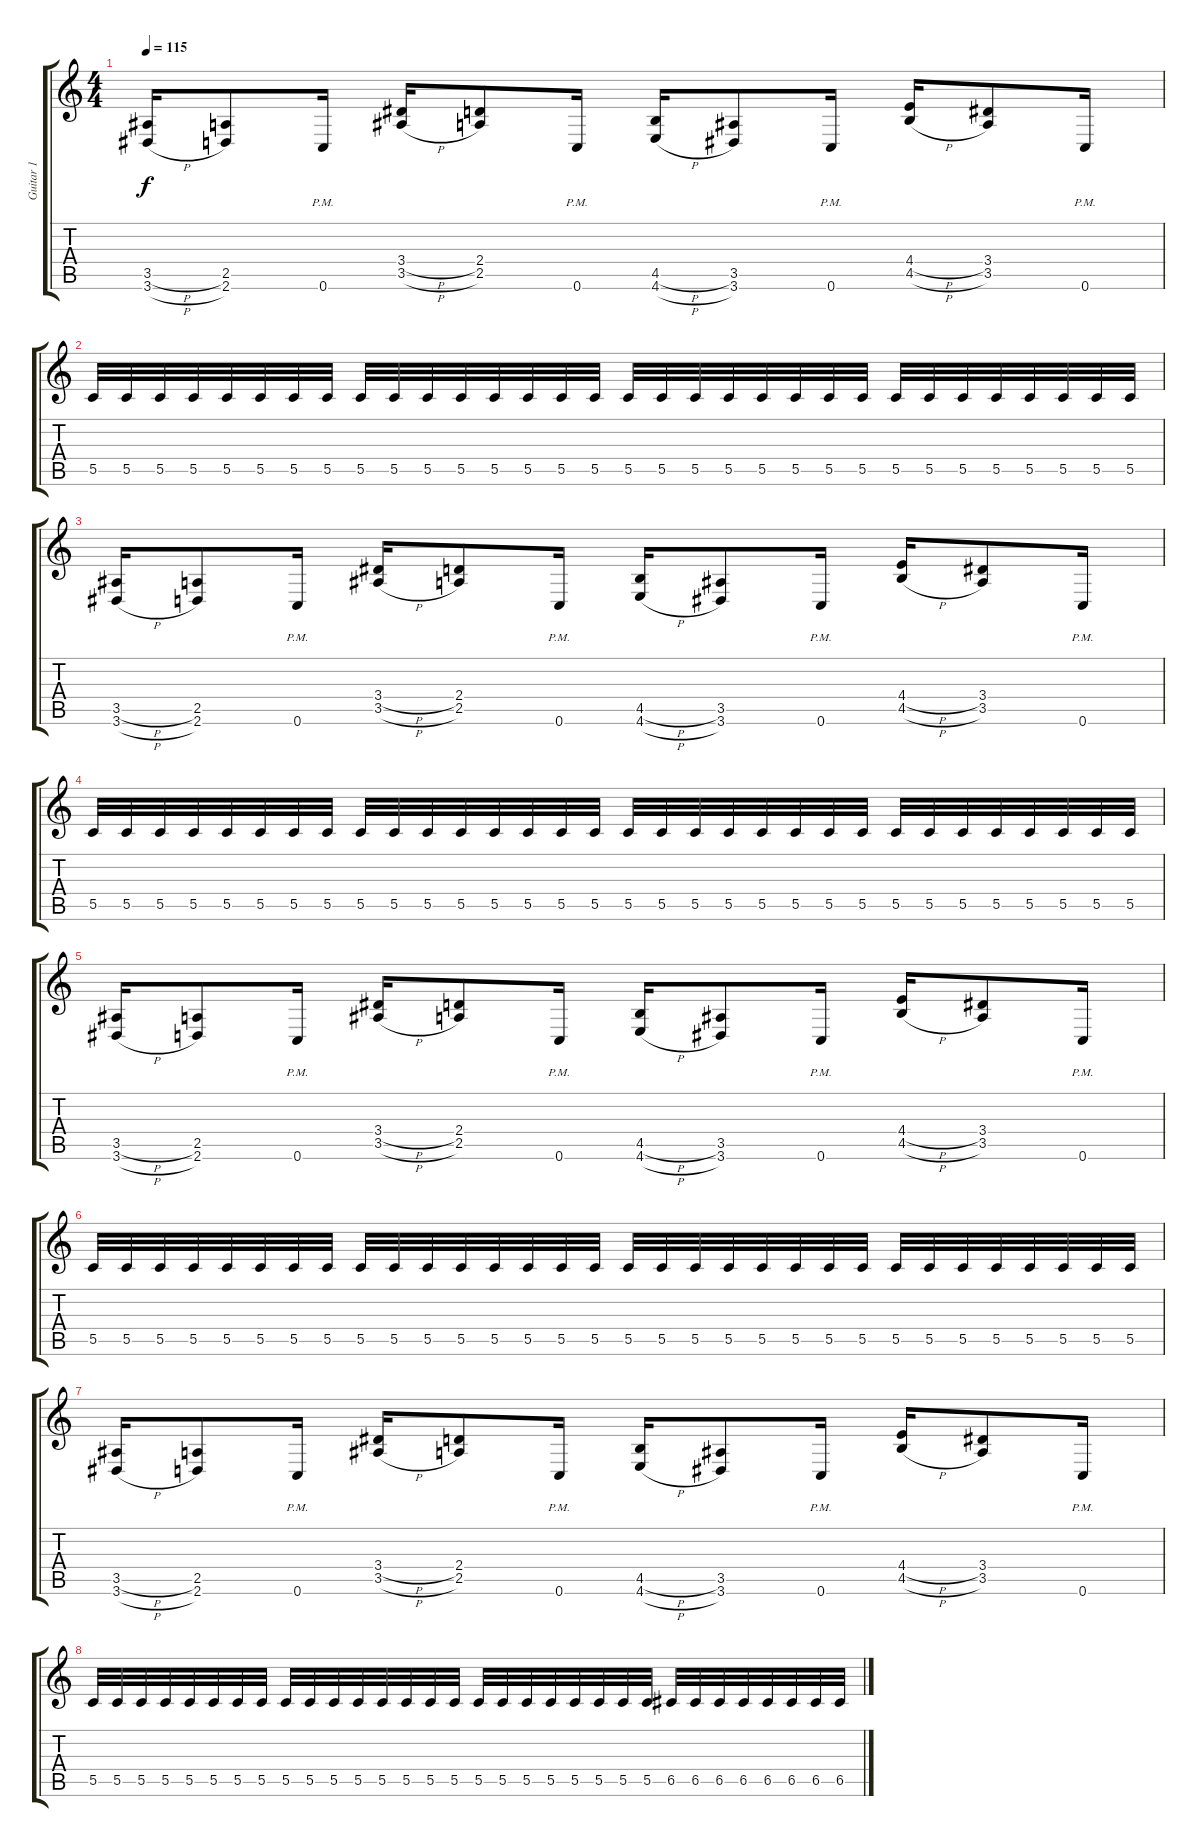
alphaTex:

\track ("Guitar 1" "Guitar 1") {instrument distortionguitar}
\staff {score tabs}
\tuning (D4 A3 F3 C3 G2 C2) {hide}
\ts (4 4)
\tempo 115
\clef g2
\ks c
(3.5{h} 3.6{h}).16{dy f} (2.5 2.6).8 0.6{pm}.16 (3.4{h} 3.5{h}).16 (2.4 2.5).8 0.6{pm}.16 (4.5{h} 4.6{h}).16 (3.5 3.6).8 0.6{pm}.16 (4.4{h} 4.5{h}).16 (3.4 3.5).8 0.6{pm}.16 |
5.5.32 5.5.32 5.5.32 5.5.32 5.5.32 5.5.32 5.5.32 5.5.32 5.5.32 5.5.32 5.5.32 5.5.32 5.5.32 5.5.32 5.5.32 5.5.32 5.5.32 5.5.32 5.5.32 5.5.32 5.5.32 5.5.32 5.5.32 5.5.32 5.5.32 5.5.32 5.5.32 5.5.32 5.5.32 5.5.32 5.5.32 5.5.32 |
(3.5{h} 3.6{h}).16 (2.5 2.6).8 0.6{pm}.16 (3.4{h} 3.5{h}).16 (2.4 2.5).8 0.6{pm}.16 (4.5{h} 4.6{h}).16 (3.5 3.6).8 0.6{pm}.16 (4.4{h} 4.5{h}).16 (3.4 3.5).8 0.6{pm}.16 |
5.5.32 5.5.32 5.5.32 5.5.32 5.5.32 5.5.32 5.5.32 5.5.32 5.5.32 5.5.32 5.5.32 5.5.32 5.5.32 5.5.32 5.5.32 5.5.32 5.5.32 5.5.32 5.5.32 5.5.32 5.5.32 5.5.32 5.5.32 5.5.32 5.5.32 5.5.32 5.5.32 5.5.32 5.5.32 5.5.32 5.5.32 5.5.32 |
(3.5{h} 3.6{h}).16 (2.5 2.6).8 0.6{pm}.16 (3.4{h} 3.5{h}).16 (2.4 2.5).8 0.6{pm}.16 (4.5{h} 4.6{h}).16 (3.5 3.6).8 0.6{pm}.16 (4.4{h} 4.5{h}).16 (3.4 3.5).8 0.6{pm}.16 |
5.5.32 5.5.32 5.5.32 5.5.32 5.5.32 5.5.32 5.5.32 5.5.32 5.5.32 5.5.32 5.5.32 5.5.32 5.5.32 5.5.32 5.5.32 5.5.32 5.5.32 5.5.32 5.5.32 5.5.32 5.5.32 5.5.32 5.5.32 5.5.32 5.5.32 5.5.32 5.5.32 5.5.32 5.5.32 5.5.32 5.5.32 5.5.32 |
(3.5{h} 3.6{h}).16 (2.5 2.6).8 0.6{pm}.16 (3.4{h} 3.5{h}).16 (2.4 2.5).8 0.6{pm}.16 (4.5{h} 4.6{h}).16 (3.5 3.6).8 0.6{pm}.16 (4.4{h} 4.5{h}).16 (3.4 3.5).8 0.6{pm}.16 |
5.5.32 5.5.32 5.5.32 5.5.32 5.5.32 5.5.32 5.5.32 5.5.32 5.5.32 5.5.32 5.5.32 5.5.32 5.5.32 5.5.32 5.5.32 5.5.32 5.5.32 5.5.32 5.5.32 5.5.32 5.5.32 5.5.32 5.5.32 5.5.32 6.5.32 6.5.32 6.5.32 6.5.32 6.5.32 6.5.32 6.5.32 6.5.32
